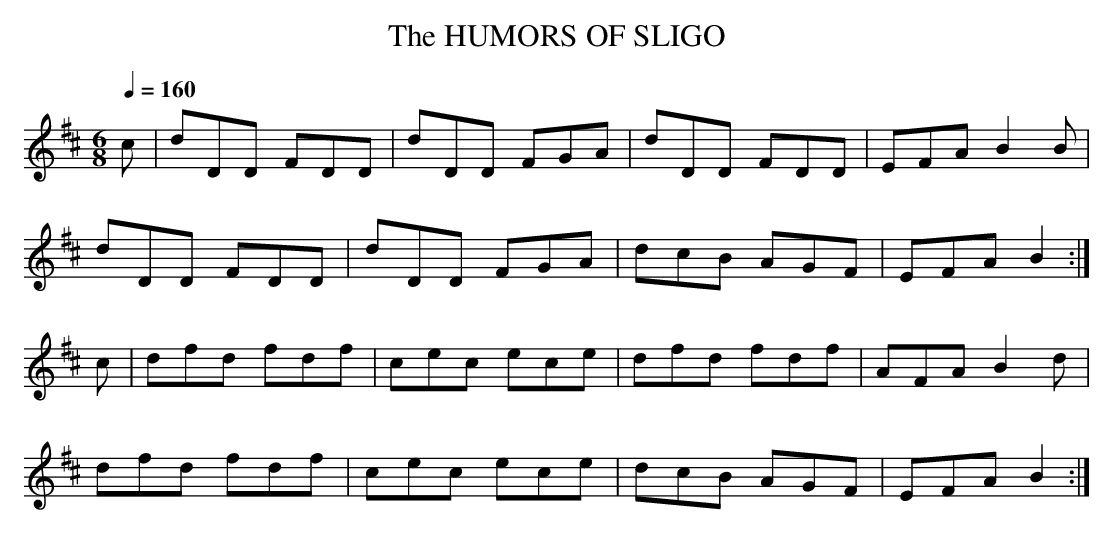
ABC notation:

X:1
T:HUMORS OF SLIGO, The
Y:"Irish"
Q:1/4=160
L:1/8
M:6/8
K:D
c|dDD FDD|dDD FGA|dDD FDD|EFA B2B|
dDD FDD|dDD FGA|dcB AGF|EFA B2 :|
c|dfd fdf|cec ece|dfd fdf|AFA B2d|
dfd fdf|cec ece|dcB AGF|EFA B2 :|
